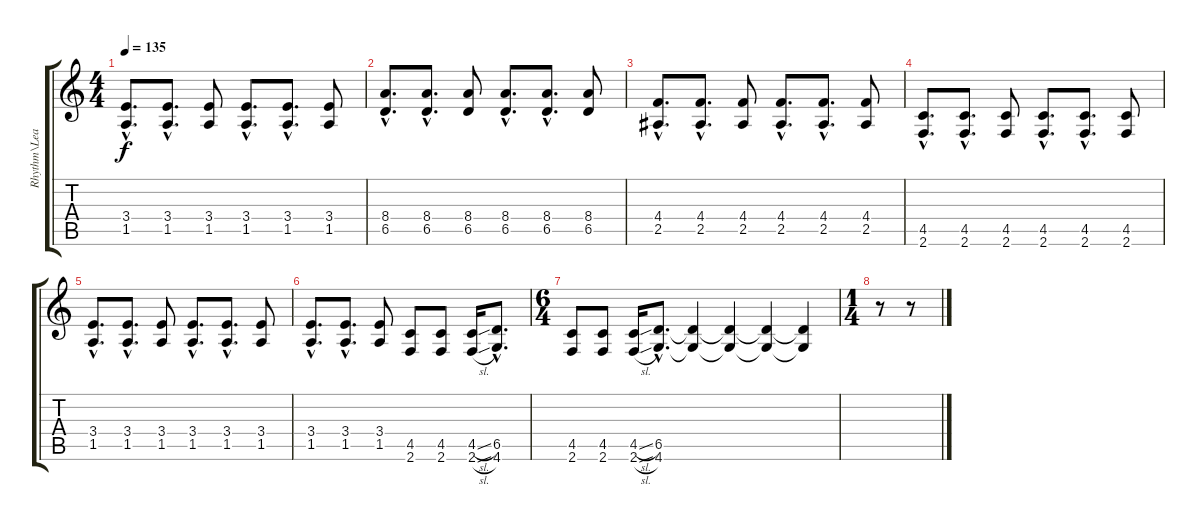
\track ("Rhythm\\Lead Guitar" "Rhythm\\Lea") {instrument distortionguitar}
\staff {score tabs}
\tuning (Eb4 Bb3 Gb3 Db3 Ab2 Eb2) {hide}
\ts (4 4)
\tempo 135
\clef g2
\ks c
(3.4{hac} 1.5{hac}).8{d dy f} (3.4{hac} 1.5{hac}).8{d} (3.4 1.5).8 (3.4{hac} 1.5{hac}).8{d} (3.4{hac} 1.5{hac}).8{d} (3.4 1.5).8 |
(8.4{hac} 6.5{hac}).8{d} (8.4{hac} 6.5{hac}).8{d} (8.4 6.5).8 (8.4{hac} 6.5{hac}).8{d} (8.4{hac} 6.5{hac}).8{d} (8.4 6.5).8 |
(4.4{hac} 2.5{hac}).8{d} (4.4{hac} 2.5{hac}).8{d} (4.4 2.5).8 (4.4{hac} 2.5{hac}).8{d} (4.4{hac} 2.5{hac}).8{d} (4.4 2.5).8 |
(4.5{hac} 2.6{hac}).8{d} (4.5{hac} 2.6{hac}).8{d} (4.5 2.6).8 (4.5{hac} 2.6{hac}).8{d} (4.5{hac} 2.6{hac}).8{d} (4.5 2.6).8 |
(3.4{hac} 1.5{hac}).8{d} (3.4{hac} 1.5{hac}).8{d} (3.4 1.5).8 (3.4{hac} 1.5{hac}).8{d} (3.4{hac} 1.5{hac}).8{d} (3.4 1.5).8 |
(3.4{hac} 1.5{hac}).8{d} (3.4{hac} 1.5{hac}).8{d} (3.4 1.5).8 (4.5 2.6).8 (4.5 2.6).8 (4.5{sl} 2.6{sl}).16 (6.5{hac} 4.6{hac}).8{d} |
\ts (6 4)
(4.5 2.6).8 (4.5 2.6).8 (4.5{sl} 2.6{sl}).16 (6.5{hac} 4.6{hac}).8{d} (6.5{t} 4.6{t}).4 (6.5{t} 4.6{t}).4 (6.5{t} 4.6{t}).4 (6.5{t} 4.6{t}).4 |
\ts (1 4)
r.8 r.8
